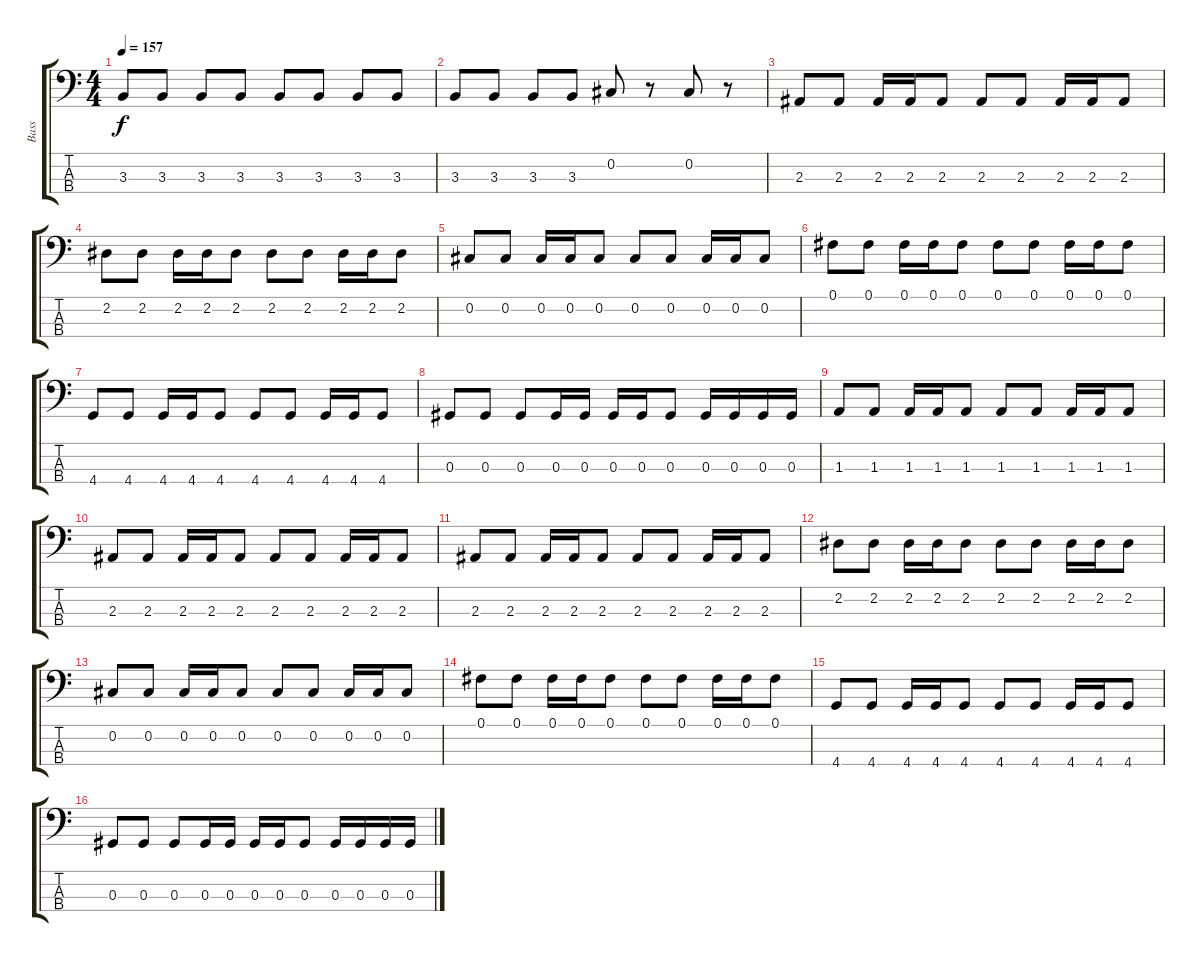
\track ("Bass" "Bass") {instrument electricbassfinger}
\staff {score tabs}
\tuning (Gb2 Db2 Ab1 Eb1) {hide}
\ts (4 4)
\tempo 157
\clef f4
\ks c
3.3.8{dy f} 3.3.8 3.3.8 3.3.8 3.3.8 3.3.8 3.3.8 3.3.8 |
3.3.8 3.3.8 3.3.8 3.3.8 0.2.8 r.8 0.2.8 r.8 |
2.3.8 2.3.8 2.3.16 2.3.16 2.3.8 2.3.8 2.3.8 2.3.16 2.3.16 2.3.8 |
2.2.8 2.2.8 2.2.16 2.2.16 2.2.8 2.2.8 2.2.8 2.2.16 2.2.16 2.2.8 |
0.2.8 0.2.8 0.2.16 0.2.16 0.2.8 0.2.8 0.2.8 0.2.16 0.2.16 0.2.8 |
0.1.8 0.1.8 0.1.16 0.1.16 0.1.8 0.1.8 0.1.8 0.1.16 0.1.16 0.1.8 |
4.4.8 4.4.8 4.4.16 4.4.16 4.4.8 4.4.8 4.4.8 4.4.16 4.4.16 4.4.8 |
0.3.8 0.3.8 0.3.8 0.3.16 0.3.16 0.3.16 0.3.16 0.3.8 0.3.16 0.3.16 0.3.16 0.3.16 |
1.3.8 1.3.8 1.3.16 1.3.16 1.3.8 1.3.8 1.3.8 1.3.16 1.3.16 1.3.8 |
2.3.8 2.3.8 2.3.16 2.3.16 2.3.8 2.3.8 2.3.8 2.3.16 2.3.16 2.3.8 |
2.3.8 2.3.8 2.3.16 2.3.16 2.3.8 2.3.8 2.3.8 2.3.16 2.3.16 2.3.8 |
2.2.8 2.2.8 2.2.16 2.2.16 2.2.8 2.2.8 2.2.8 2.2.16 2.2.16 2.2.8 |
0.2.8 0.2.8 0.2.16 0.2.16 0.2.8 0.2.8 0.2.8 0.2.16 0.2.16 0.2.8 |
0.1.8 0.1.8 0.1.16 0.1.16 0.1.8 0.1.8 0.1.8 0.1.16 0.1.16 0.1.8 |
4.4.8 4.4.8 4.4.16 4.4.16 4.4.8 4.4.8 4.4.8 4.4.16 4.4.16 4.4.8 |
0.3.8 0.3.8 0.3.8 0.3.16 0.3.16 0.3.16 0.3.16 0.3.8 0.3.16 0.3.16 0.3.16 0.3.16
